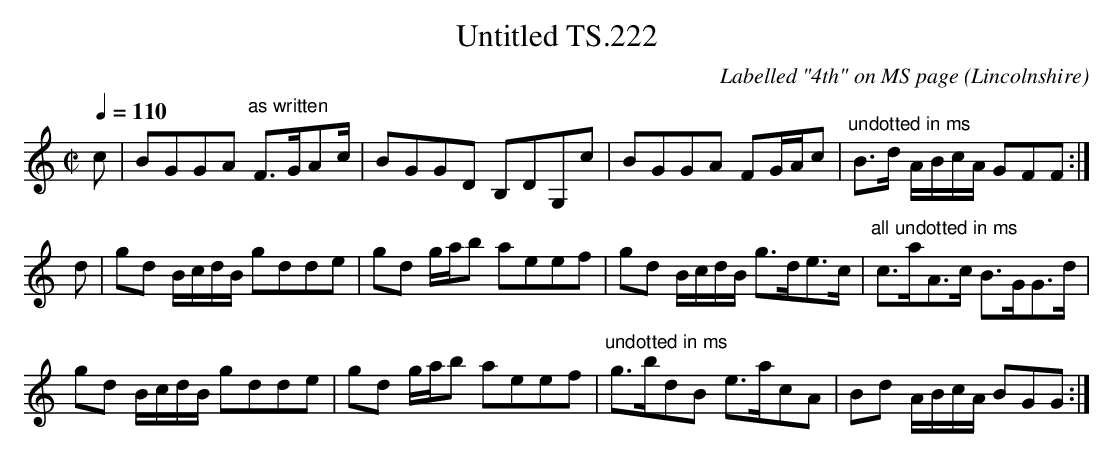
X:1
T:Untitled TS.222
C:Labelled "4th" on MS page
L:1/8
M:C|
O:Lincolnshire
Q:1/4=110
K:C
c|BGGA "^as written"F>GAc/|BGGD B,DG,c|\
BGGA FG/A/c|"undotted in ms" B>d A/B/c/A/ GFF:|!
d|gd B/c/d/B/ gdde|gd g/a/b aeef|gd B/c/d/B/ g>de>c|\
"all undotted in ms" c>aA>c B>GG>d|!
gd B/c/d/B/ gdde|gd g/a/b aeef|\
"undotted in ms"g>bdB e>acA|Bd A/B/c/A/ BGG:|]
